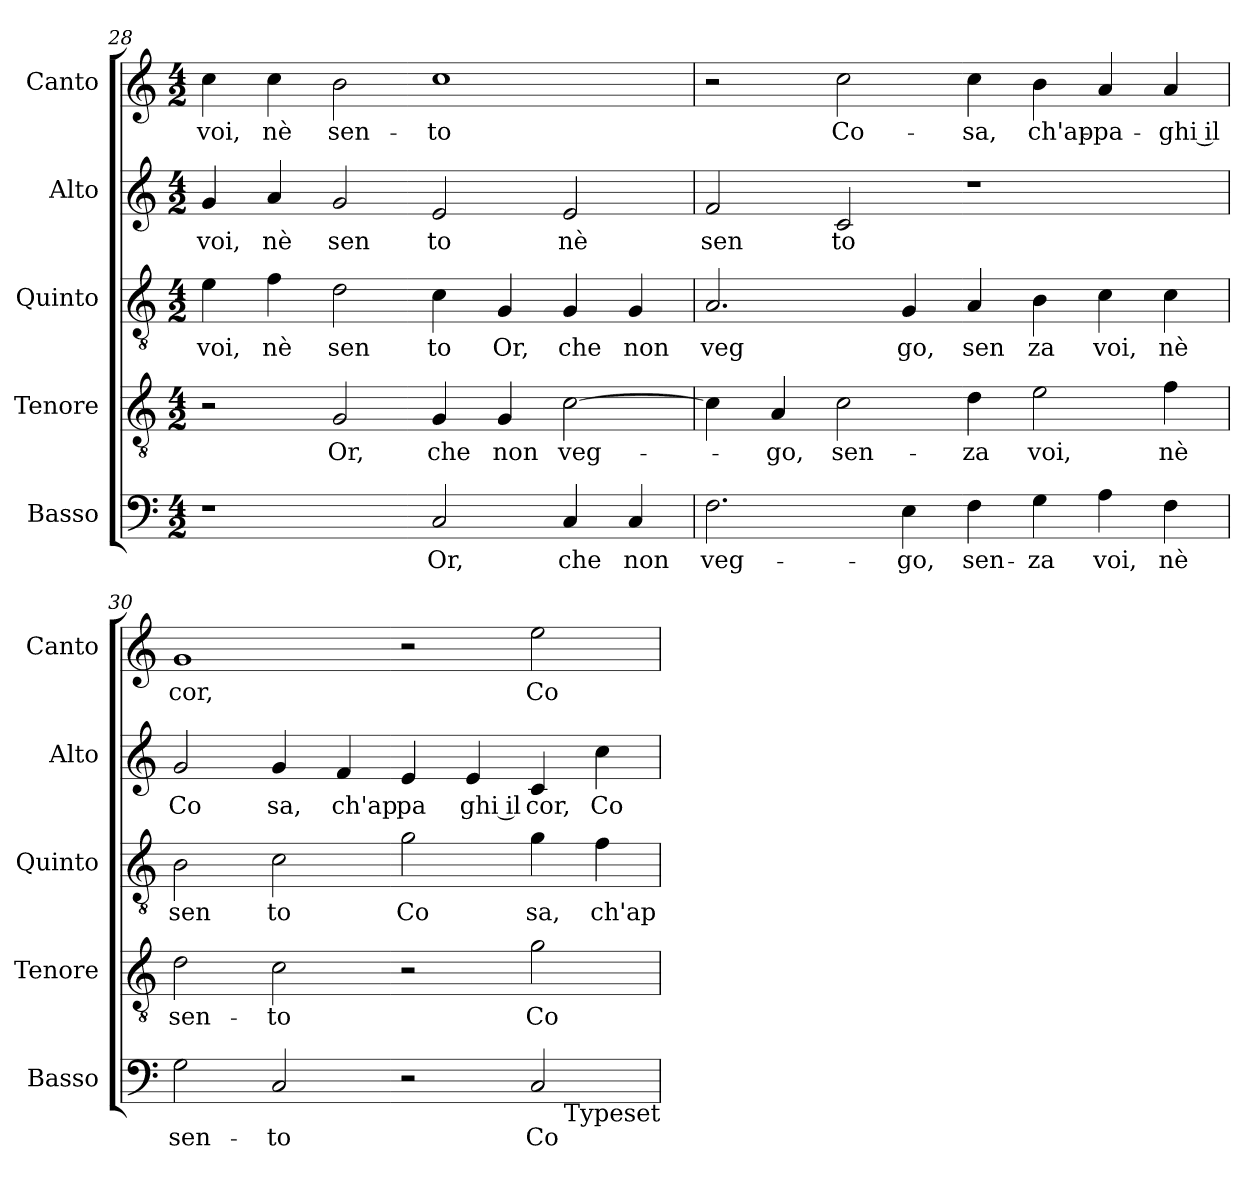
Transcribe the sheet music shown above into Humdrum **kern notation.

**kern	**text	**kern	**text	**kern	**text	**kern	**text	**kern	**text
*part5	*part5	*part4	*part4	*part3	*part3	*part2	*part2	*part1	*part1
*staff5	*staff5	*staff4	*staff4	*staff3	*staff3	*staff2	*staff2	*staff1	*staff1
*I"Basso	*	*I"Tenore	*	*I"Quinto	*	*I"Alto	*	*I"Canto	*
*I'Basso	*	*I'Tenore	*	*I'Quinto	*	*I'Alto	*	*I'Canto	*
*clefF4	*	*clefGv2	*	*clefGv2	*	*clefG2	*	*clefG2	*
*M4/2	*	*M4/2	*	*M4/2	*	*M4/2	*	*M4/2	*
=28	=28	=28	=28	=28	=28	=28	=28	=28	=28
!	!	!	!	!	!LO:LY:b:cj	!	!LO:LY:b:cj	!	!LO:LY:b:cj
1r	.	2r	.	4e\	voi,	4g/	voi,	4cc\	voi,
!	!	!	!	!	!LO:LY:b:cj	!	!LO:LY:b:cj	!	!LO:LY:b:cj
.	.	.	.	4f\	nè	4a/	nè	4cc\	nè
!	!	!	!LO:LY:b:cj	!	!LO:LY:b:cj	!	!LO:LY:b:cj	!	!LO:LY:b:cj
.	.	2G/	Or,	2d\	sen	2g/	sen	2b\	sen-
!	!LO:LY:b:cj	!	!LO:LY:b:cj	!	!LO:LY:b:cj	!	!LO:LY:b:cj	!	!LO:LY:b:cj
2C/	Or,	4G/	che	4c\	to	2e/	to	1cc	-to
!	!	!	!LO:LY:b:cj	!	!LO:LY:b:cj	!	!	!	!
.	.	4G/	non	4G/	Or,	.	.	.	.
!	!LO:LY:b:cj	!	!LO:LY:b	!	!LO:LY:b:cj	!	!LO:LY:b:cj	!	!
4C/	che	[>2c\	veg-	4G/	che	2e/	nè	.	.
!	!LO:LY:b:cj	!	!	!	!LO:LY:b:cj	!	!	!	!
4C/	non	.	.	4G/	non	.	.	.	.
=29	=29	=29	=29	=29	=29	=29	=29	=29	=29
!	!LO:LY:b:cj	!	!	!	!LO:LY:b:cj	!	!LO:LY:b:cj	!	!
2.F\	veg-	4c\]	.	2.A/	veg	2f/	sen	2r	.
!	!	!	!LO:LY:b:cj	!	!	!	!	!	!
.	.	4A/	-go,	.	.	.	.	.	.
!	!	!	!LO:LY:b:cj	!	!	!	!LO:LY:b:cj	!	!LO:LY:b:cj
.	.	2c\	sen-	.	.	2c/	to	2cc\	Co-
!	!LO:LY:b:cj	!	!	!	!LO:LY:b:cj	!	!	!	!
4E\	-go,	.	.	4G/	go,	.	.	.	.
!	!LO:LY:b:cj	!	!LO:LY:b:cj	!	!LO:LY:b:cj	!	!	!	!LO:LY:b:cj
4F\	sen-	4d\	-za	4A/	sen	1r	.	4cc\	-sa,
!	!LO:LY:b:cj	!	!LO:LY:b:cj	!	!LO:LY:b:cj	!	!	!	!LO:LY:b:cj
4G\	-za	2e\	voi,	4B\	za	.	.	4b\	ch'ap-
!	!LO:LY:b:cj	!	!	!	!LO:LY:b:cj	!	!	!	!LO:LY:b:cj
4A\	voi,	.	.	4c\	voi,	.	.	4a/	-pa-
!	!LO:LY:b:cj	!	!LO:LY:b:cj	!	!LO:LY:b:cj	!	!	!	!LO:LY:b:rj
4F\	nè	4f\	nè	4c\	nè	.	.	4a/	-ghi il
!!LO:LB:g=z
=30	=30	=30	=30	=30	=30	=30	=30	=30	=30
!	!LO:LY:b:cj	!	!LO:LY:b:cj	!	!LO:LY:b:cj	!	!LO:LY:b:cj	!	!LO:LY:b:cj
2G\	sen-	2d\	sen-	2B\	sen	2g/	Co	1g	cor,
!	!LO:LY:b:cj	!	!LO:LY:b:cj	!	!LO:LY:b:cj	!	!LO:LY:b:cj	!	!
2C/	-to	2c\	-to	2c\	to	4g/	sa,	.	.
!	!	!	!	!	!	!	!LO:LY:b:cj	!	!
.	.	.	.	.	.	4f/	ch'ap	.	.
!	!	!	!	!	!LO:LY:b:cj	!	!LO:LY:b:cj	!	!
2r	.	2r	.	2g\	Co	4e/	pa	2r	.
!	!	!	!	!	!	!	!LO:LY:b:rj	!	!
.	.	.	.	.	.	4e/	ghi il	.	.
!	!LO:LY:b:cj	!	!LO:LY:b:cj	!	!LO:LY:b:cj	!	!LO:LY:b:cj	!	!LO:LY:b:cj
2C/	Co-	2g\	Co-	4g\	sa,	4c/	cor,	2ee\	Co-
!	!	!	!	!	!LO:LY:b:cj	!	!LO:LY:b:cj	!	!
.	.	.	.	4f\	ch'ap	4cc\	Co	.	.
!LO:TX:b:t=Typeset	!	!	!	!	!	!	!	!	!
=	=	=	=	=	=	=	=	=	=
*-	*-	*-	*-	*-	*-	*-	*-	*-	*-
